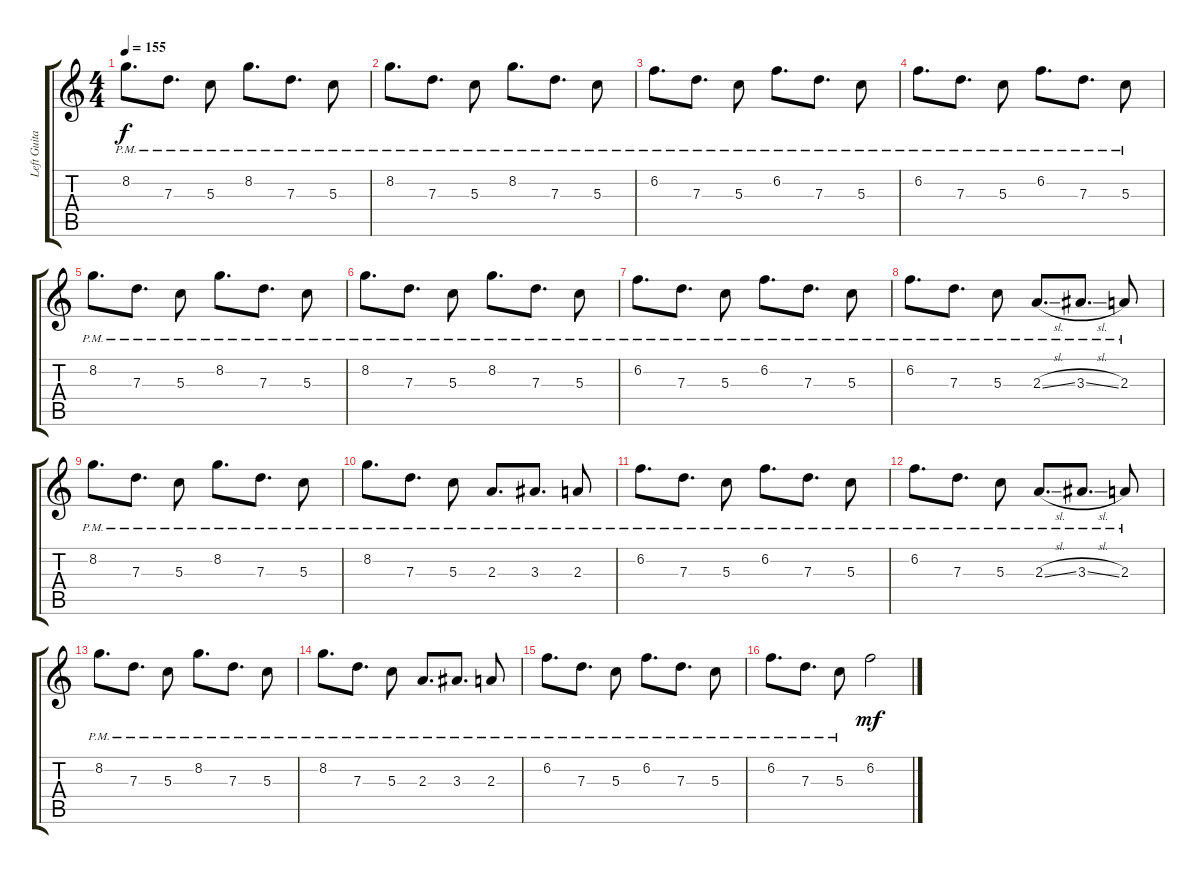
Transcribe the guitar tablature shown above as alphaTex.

\track ("Left Guitar" "Left Guita") {instrument distortionguitar}
\staff {score tabs}
\tuning (E4 B3 G3 D3 A2 D2) {hide}
\ts (4 4)
\tempo 155
\clef g2
\ks c
8.2{pm}.8{d dy f} 7.3{pm}.8{d} 5.3{pm}.8 8.2{pm}.8{d} 7.3{pm}.8{d} 5.3{pm}.8 |
8.2{pm}.8{d} 7.3{pm}.8{d} 5.3{pm}.8 8.2{pm}.8{d} 7.3{pm}.8{d} 5.3{pm}.8 |
6.2{pm}.8{d} 7.3{pm}.8{d} 5.3{pm}.8 6.2{pm}.8{d} 7.3{pm}.8{d} 5.3{pm}.8 |
6.2{pm}.8{d} 7.3{pm}.8{d} 5.3{pm}.8 6.2{pm}.8{d} 7.3{pm}.8{d} 5.3{pm}.8 |
8.2{pm}.8{d} 7.3{pm}.8{d} 5.3{pm}.8 8.2{pm}.8{d} 7.3{pm}.8{d} 5.3{pm}.8 |
8.2{pm}.8{d} 7.3{pm}.8{d} 5.3{pm}.8 8.2{pm}.8{d} 7.3{pm}.8{d} 5.3{pm}.8 |
6.2{pm}.8{d} 7.3{pm}.8{d} 5.3{pm}.8 6.2{pm}.8{d} 7.3{pm}.8{d} 5.3{pm}.8 |
6.2{pm}.8{d} 7.3{pm}.8{d} 5.3{pm}.8 2.3{sl pm}.8{d} 3.3{sl pm}.8{d} 2.3{pm}.8 |
8.2{pm}.8{d} 7.3{pm}.8{d} 5.3{pm}.8 8.2{pm}.8{d} 7.3{pm}.8{d} 5.3{pm}.8 |
8.2{pm}.8{d} 7.3{pm}.8{d} 5.3{pm}.8 2.3{pm}.8{d} 3.3{pm}.8{d} 2.3{pm}.8 |
6.2{pm}.8{d} 7.3{pm}.8{d} 5.3{pm}.8 6.2{pm}.8{d} 7.3{pm}.8{d} 5.3{pm}.8 |
6.2{pm}.8{d} 7.3{pm}.8{d} 5.3{pm}.8 2.3{sl pm}.8{d} 3.3{sl pm}.8{d} 2.3{pm}.8 |
8.2{pm}.8{d} 7.3{pm}.8{d} 5.3{pm}.8 8.2{pm}.8{d} 7.3{pm}.8{d} 5.3{pm}.8 |
8.2{pm}.8{d} 7.3{pm}.8{d} 5.3{pm}.8 2.3{pm}.8{d} 3.3{pm}.8{d} 2.3{pm}.8 |
6.2{pm}.8{d} 7.3{pm}.8{d} 5.3{pm}.8 6.2{pm}.8{d} 7.3{pm}.8{d} 5.3{pm}.8 |
6.2{pm}.8{d} 7.3{pm}.8{d} 5.3{pm}.8 6.2.2{dy mf}
